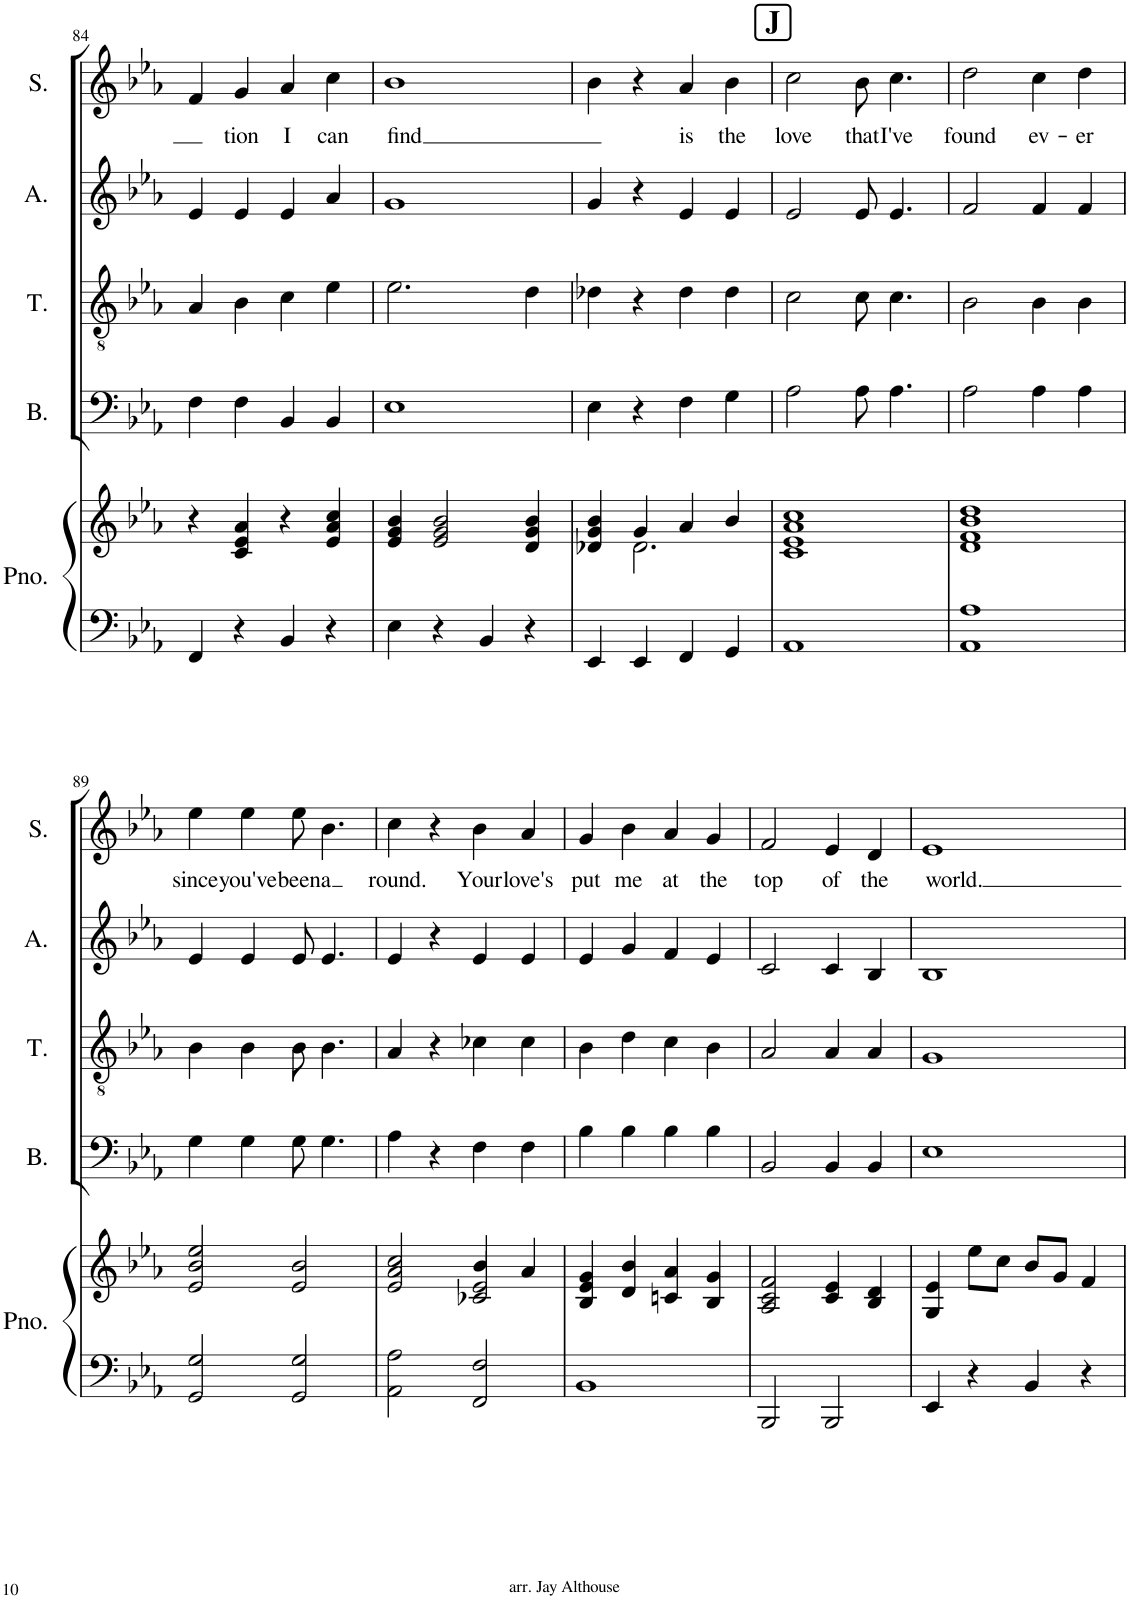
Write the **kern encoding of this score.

**kern	**kern	**kern	**kern	**kern	**kern	**text
*part5	*part5	*part4	*part3	*part2	*part1	*part1
*staff6	*staff5	*staff4	*staff3	*staff2	*staff1	*staff1
*I"Piano	*	*I"Bass	*I"Tenor	*I"Alto	*I"Soprano	*
*I'Pno.	*	*I'B.	*I'T.	*I'A.	*I'S.	*
!!LO:PB:g=z
*clefF4	*clefG2	*clefF4	*clefGv2	*clefG2	*clefG2	*
*k[b-e-a-]	*k[b-e-a-]	*k[b-e-a-]	*k[b-e-a-]	*k[b-e-a-]	*k[b-e-a-]	*
*M2/2	*M2/2	*M2/2	*M2/2	*M2/2	*M2/2	*
*met(c|)	*met(c|)	*met(c|)	*met(c|)	*met(c|)	*met(c|)	*
=84	=84	=84	=84	=84	=84	=84
4FF/	4r	4F\	4A-/	4e-/	4f/	.
!	!	!	!	!	!	!LO:LY:b
4r	4c/ 4e-/ 4a-/	4F\	4B-\	4e-/	4g/	tion
!	!	!	!	!	!	!LO:LY:b
4BB-/	4r	4BB-/	4c\	4e-/	4a-/	I
!	!	!	!	!	!	!LO:LY:b
4r	4e-/ 4a-/ 4cc/	4BB-/	4e-\	4a-/	4cc\	can
=85	=85	=85	=85	=85	=85	=85
!	!	!	!	!	!	!LO:LY:b
4E-\	4e-/ 4g/ 4b-/	1E-	2.e-\	1g	1b-	find
4r	2e-/ 2g/ 2b-/	.	.	.	.	.
4BB-/	.	.	.	.	.	.
4r	4d/ 4g/ 4b-/	.	4d\	.	.	.
=86	=86	=86	=86	=86	=86	=86
*	*^	*	*	*	*	*
4EE-/	4d-X/ 4g/ 4b-/	4ryy	4E-\	4d-X\	4g/	4b-\	.
4EE-/	4g/	2.d-\	4r	4r	4r	4r	.
!	!	!	!	!	!	!	!LO:LY:b
4FF/	4a-/	.	4F\	4d-\	4e-/	4a-/	is
!	!	!	!	!	!	!	!LO:LY:b
4GG/	4b-/	.	4G\	4d-\	4e-/	4b-\	the
*	*v	*v	*	*	*	*	*
!!LO:REH:place=s1:a:B:cj:fs=14:t=J
=87	=87	=87	=87	=87	=87	=87
!	!	!	!	!	!	!LO:LY:b
1AA-	1c 1e- 1a- 1cc	2A-\	2c\	2e-/	2cc\	love
!	!	!	!	!	!	!LO:LY:b
.	.	8A-\	8c\	8e-/	8b-\	that
!	!	!	!	!	!	!LO:LY:b
.	.	4.A-\	4.c\	4.e-/	4.cc\	I've
=88	=88	=88	=88	=88	=88	=88
!	!	!	!	!	!	!LO:LY:b
1AA- 1A-	1d 1f 1b- 1dd	2A-\	2B-\	2f/	2dd\	found
!	!	!	!	!	!	!LO:LY:b
.	.	4A-\	4B-\	4f/	4cc\	ev-
!	!	!	!	!	!	!LO:LY:b
.	.	4A-\	4B-\	4f/	4dd\	-er
!!LO:LB:g=z
=89	=89	=89	=89	=89	=89	=89
!	!	!	!	!	!	!LO:LY:b
2GG/ 2G/	2e-/ 2b-/ 2ee-/	4G\	4B-\	4e-/	4ee-\	since
!	!	!	!	!	!	!LO:LY:b
.	.	4G\	4B-\	4e-/	4ee-\	you've
!	!	!	!	!	!	!LO:LY:b
2GG/ 2G/	2e-/ 2b-/	8G\	8B-\	8e-/	8ee-\	been
!	!	!	!	!	!	!LO:LY:b
.	.	4.G\	4.B-\	4.e-/	4.b-\	a
=90	=90	=90	=90	=90	=90	=90
*	*^	*	*	*	*	*
!	!	!	!	!	!	!	!LO:LY:b
2AA-\ 2A-\	2ryy	2e-/ 2a-/ 2cc/	4A-\	4A-/	4e-/	4cc\	round.
.	.	.	4r	4r	4r	4r	.
!	!	!	!	!	!	!	!LO:LY:b
2FF/ 2F/	2c-X/ 2e-/	4b-/	4F\	4c-X\	4e-/	4b-\	Your
!	!	!	!	!	!	!	!LO:LY:b
.	.	4a-/	4F\	4c-\	4e-/	4a-/	love's
=91	=91	=91	=91	=91	=91	=91	=91
!	!	!	!	!	!	!	!LO:LY:b
*	*v	*v	*	*	*	*	*
1BB-	4B-/ 4e-/ 4g/	4B-\	4B-\	4e-/	4g/	put
!	!	!	!	!	!	!LO:LY:b
.	4d/ 4b-/	4B-\	4d\	4g/	4b-\	me
!	!	!	!	!	!	!LO:LY:b
.	4cn/ 4a-/	4B-\	4c\	4f/	4a-/	at
!	!	!	!	!	!	!LO:LY:b
.	4B-/ 4g/	4B-\	4B-\	4e-/	4g/	the
=92	=92	=92	=92	=92	=92	=92
!	!	!	!	!	!	!LO:LY:b
2BBB-/	2A-/ 2c/ 2f/	2BB-/	2A-/	2c/	2f/	top
!	!	!	!	!	!	!LO:LY:b
2BBB-/	4c/ 4e-/	4BB-/	4A-/	4c/	4e-/	of
!	!	!	!	!	!	!LO:LY:b
.	4B-/ 4d/	4BB-/	4A-/	4B-/	4d/	the
=93	=93	=93	=93	=93	=93	=93
!	!	!	!	!	!	!LO:LY:b
4EE-/	4G/ 4e-/	1E-	1G	1B-	1e-	world.
4r	8ee-\L	.	.	.	.	.
.	8cc\J	.	.	.	.	.
4BB-/	8b-/L	.	.	.	.	.
.	8g/J	.	.	.	.	.
4r	4f/	.	.	.	.	.
=	=	=	=	=	=	=
*-	*-	*-	*-	*-	*-	*-
